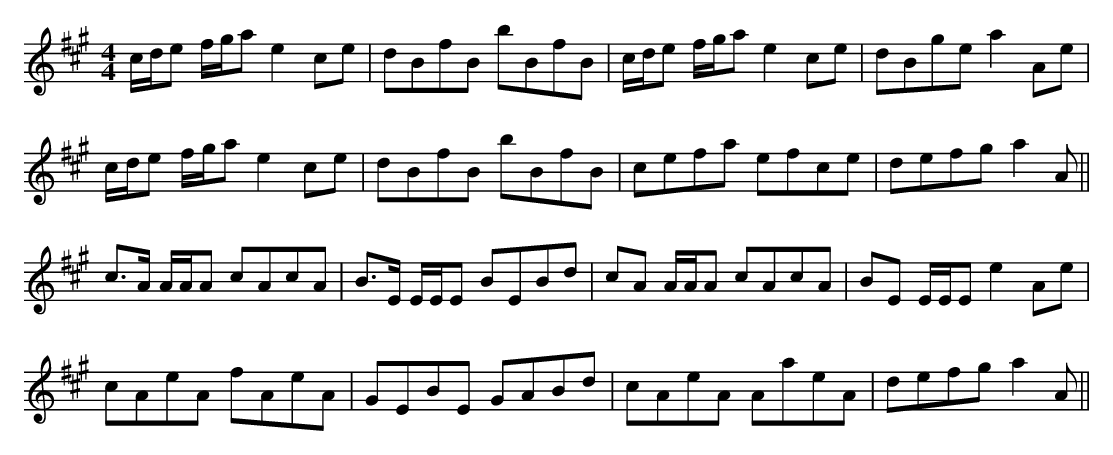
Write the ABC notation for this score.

X:1
M:4/4
K:A
c/d/e f/g/a e2 ce|dBfB bBfB|c/d/e f/g/a e2 ce|dBge a2 Ae|
c/d/e f/g/a e2 ce|dBfB bBfB|cefa efce|defg a2 A||
c>A A/A/A cAcA|B>E E/E/E BEBd|cA A/A/A cAcA|BE E/E/E e2 Ae|
cAeA fAeA|GEBE GABd|cAeA AaeA|defg a2 A||
